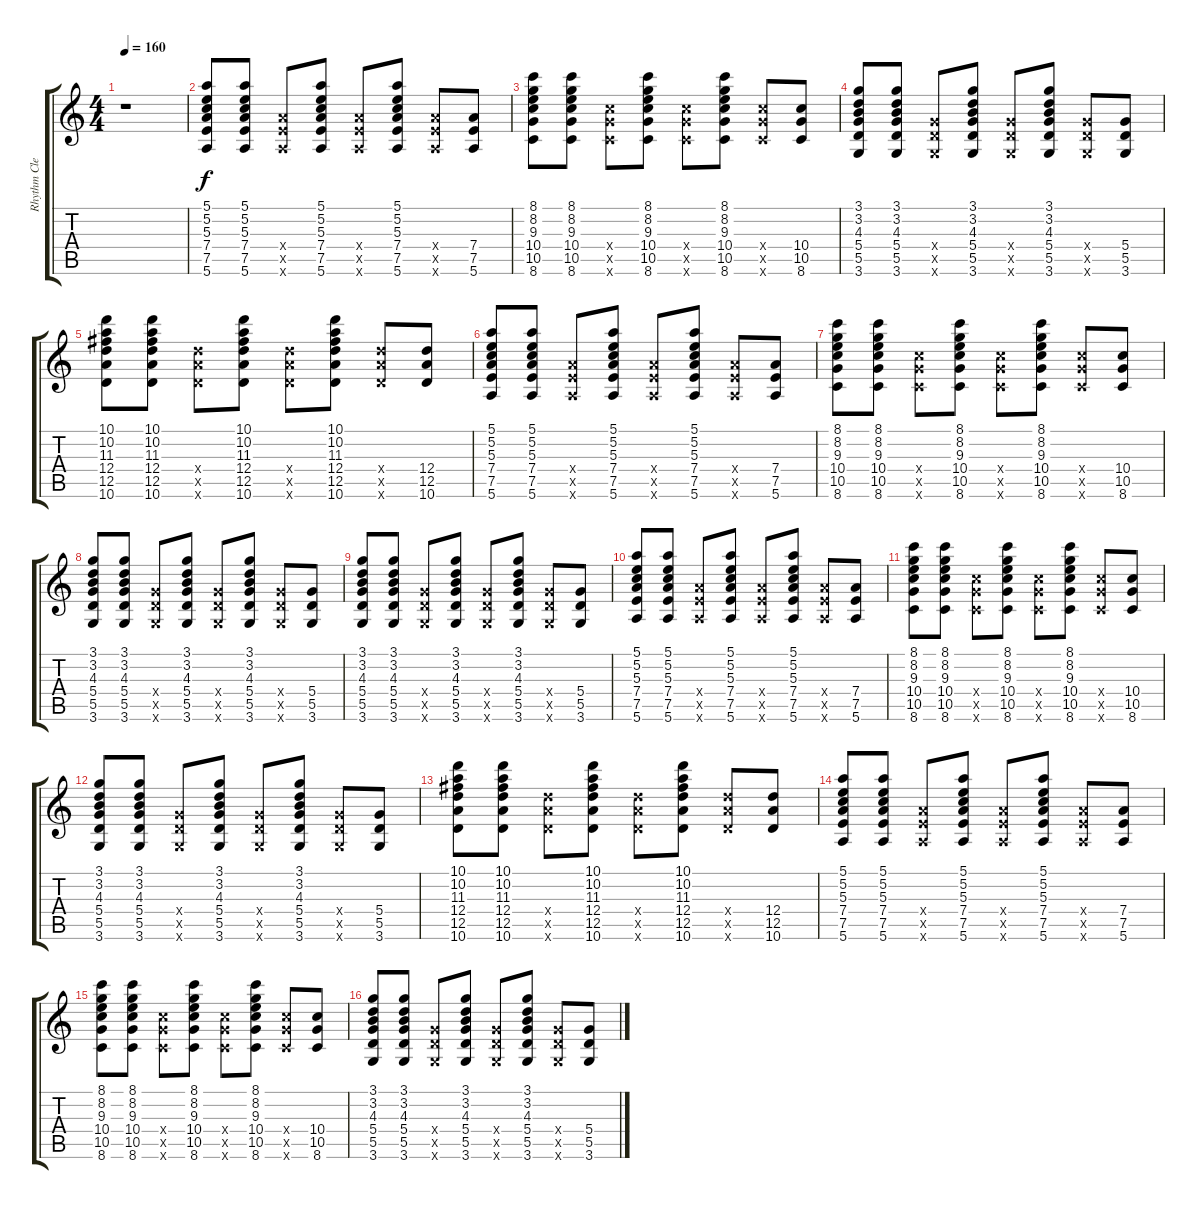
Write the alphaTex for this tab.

\track ("Rhythm Clean" "Rhythm Cle") {instrument acousticguitarsteel}
\staff {score tabs}
\tuning (E4 B3 G3 D3 A2 E2) {hide}
\ts (4 4)
\tempo 160
\clef g2
\ks c
r.1{dy f instrument acousticguitarsteel} |
(5.1 5.2 5.3 7.4 7.5 5.6).8 (5.1 5.2 5.3 7.4 7.5 5.6).8 (7.4{x} 7.5{x} 5.6{x}).8 (5.1 5.2 5.3 7.4 7.5 5.6).8 (7.4{x} 7.5{x} 5.6{x}).8 (5.1 5.2 5.3 7.4 7.5 5.6).8 (7.4{x} 7.5{x} 5.6{x}).8 (7.4 7.5 5.6).8 |
(8.1 8.2 9.3 10.4 10.5 8.6).8 (8.1 8.2 9.3 10.4 10.5 8.6).8 (10.4{x} 10.5{x} 8.6{x}).8 (8.1 8.2 9.3 10.4 10.5 8.6).8 (10.4{x} 10.5{x} 8.6{x}).8 (8.1 8.2 9.3 10.4 10.5 8.6).8 (10.4{x} 10.5{x} 8.6{x}).8 (10.4 10.5 8.6).8 |
(3.1 3.2 4.3 5.4 5.5 3.6).8 (3.1 3.2 4.3 5.4 5.5 3.6).8 (5.4{x} 5.5{x} 3.6{x}).8 (3.1 3.2 4.3 5.4 5.5 3.6).8 (5.4{x} 5.5{x} 3.6{x}).8 (3.1 3.2 4.3 5.4 5.5 3.6).8 (5.4{x} 5.5{x} 3.6{x}).8 (5.4 5.5 3.6).8 |
(10.1 10.2 11.3 12.4 12.5 10.6).8 (10.1 10.2 11.3 12.4 12.5 10.6).8 (12.4{x} 12.5{x} 10.6{x}).8 (10.1 10.2 11.3 12.4 12.5 10.6).8 (12.4{x} 12.5{x} 10.6{x}).8 (10.1 10.2 11.3 12.4 12.5 10.6).8 (12.4{x} 12.5{x} 10.6{x}).8 (12.4 12.5 10.6).8 |
(5.1 5.2 5.3 7.4 7.5 5.6).8 (5.1 5.2 5.3 7.4 7.5 5.6).8 (7.4{x} 7.5{x} 5.6{x}).8 (5.1 5.2 5.3 7.4 7.5 5.6).8 (7.4{x} 7.5{x} 5.6{x}).8 (5.1 5.2 5.3 7.4 7.5 5.6).8 (7.4{x} 7.5{x} 5.6{x}).8 (7.4 7.5 5.6).8 |
(8.1 8.2 9.3 10.4 10.5 8.6).8 (8.1 8.2 9.3 10.4 10.5 8.6).8 (10.4{x} 10.5{x} 8.6{x}).8 (8.1 8.2 9.3 10.4 10.5 8.6).8 (10.4{x} 10.5{x} 8.6{x}).8 (8.1 8.2 9.3 10.4 10.5 8.6).8 (10.4{x} 10.5{x} 8.6{x}).8 (10.4 10.5 8.6).8 |
(3.1 3.2 4.3 5.4 5.5 3.6).8 (3.1 3.2 4.3 5.4 5.5 3.6).8 (5.4{x} 5.5{x} 3.6{x}).8 (3.1 3.2 4.3 5.4 5.5 3.6).8 (5.4{x} 5.5{x} 3.6{x}).8 (3.1 3.2 4.3 5.4 5.5 3.6).8 (5.4{x} 5.5{x} 3.6{x}).8 (5.4 5.5 3.6).8 |
(3.1 3.2 4.3 5.4 5.5 3.6).8 (3.1 3.2 4.3 5.4 5.5 3.6).8 (5.4{x} 5.5{x} 3.6{x}).8 (3.1 3.2 4.3 5.4 5.5 3.6).8 (5.4{x} 5.5{x} 3.6{x}).8 (3.1 3.2 4.3 5.4 5.5 3.6).8 (5.4{x} 5.5{x} 3.6{x}).8 (5.4 5.5 3.6).8 |
(5.1 5.2 5.3 7.4 7.5 5.6).8 (5.1 5.2 5.3 7.4 7.5 5.6).8 (7.4{x} 7.5{x} 5.6{x}).8 (5.1 5.2 5.3 7.4 7.5 5.6).8 (7.4{x} 7.5{x} 5.6{x}).8 (5.1 5.2 5.3 7.4 7.5 5.6).8 (7.4{x} 7.5{x} 5.6{x}).8 (7.4 7.5 5.6).8 |
(8.1 8.2 9.3 10.4 10.5 8.6).8 (8.1 8.2 9.3 10.4 10.5 8.6).8 (10.4{x} 10.5{x} 8.6{x}).8 (8.1 8.2 9.3 10.4 10.5 8.6).8 (10.4{x} 10.5{x} 8.6{x}).8 (8.1 8.2 9.3 10.4 10.5 8.6).8 (10.4{x} 10.5{x} 8.6{x}).8 (10.4 10.5 8.6).8 |
(3.1 3.2 4.3 5.4 5.5 3.6).8 (3.1 3.2 4.3 5.4 5.5 3.6).8 (5.4{x} 5.5{x} 3.6{x}).8 (3.1 3.2 4.3 5.4 5.5 3.6).8 (5.4{x} 5.5{x} 3.6{x}).8 (3.1 3.2 4.3 5.4 5.5 3.6).8 (5.4{x} 5.5{x} 3.6{x}).8 (5.4 5.5 3.6).8 |
(10.1 10.2 11.3 12.4 12.5 10.6).8 (10.1 10.2 11.3 12.4 12.5 10.6).8 (12.4{x} 12.5{x} 10.6{x}).8 (10.1 10.2 11.3 12.4 12.5 10.6).8 (12.4{x} 12.5{x} 10.6{x}).8 (10.1 10.2 11.3 12.4 12.5 10.6).8 (12.4{x} 12.5{x} 10.6{x}).8 (12.4 12.5 10.6).8 |
(5.1 5.2 5.3 7.4 7.5 5.6).8 (5.1 5.2 5.3 7.4 7.5 5.6).8 (7.4{x} 7.5{x} 5.6{x}).8 (5.1 5.2 5.3 7.4 7.5 5.6).8 (7.4{x} 7.5{x} 5.6{x}).8 (5.1 5.2 5.3 7.4 7.5 5.6).8 (7.4{x} 7.5{x} 5.6{x}).8 (7.4 7.5 5.6).8 |
(8.1 8.2 9.3 10.4 10.5 8.6).8 (8.1 8.2 9.3 10.4 10.5 8.6).8 (10.4{x} 10.5{x} 8.6{x}).8 (8.1 8.2 9.3 10.4 10.5 8.6).8 (10.4{x} 10.5{x} 8.6{x}).8 (8.1 8.2 9.3 10.4 10.5 8.6).8 (10.4{x} 10.5{x} 8.6{x}).8 (10.4 10.5 8.6).8 |
(3.1 3.2 4.3 5.4 5.5 3.6).8 (3.1 3.2 4.3 5.4 5.5 3.6).8 (5.4{x} 5.5{x} 3.6{x}).8 (3.1 3.2 4.3 5.4 5.5 3.6).8 (5.4{x} 5.5{x} 3.6{x}).8 (3.1 3.2 4.3 5.4 5.5 3.6).8 (5.4{x} 5.5{x} 3.6{x}).8 (5.4 5.5 3.6).8
